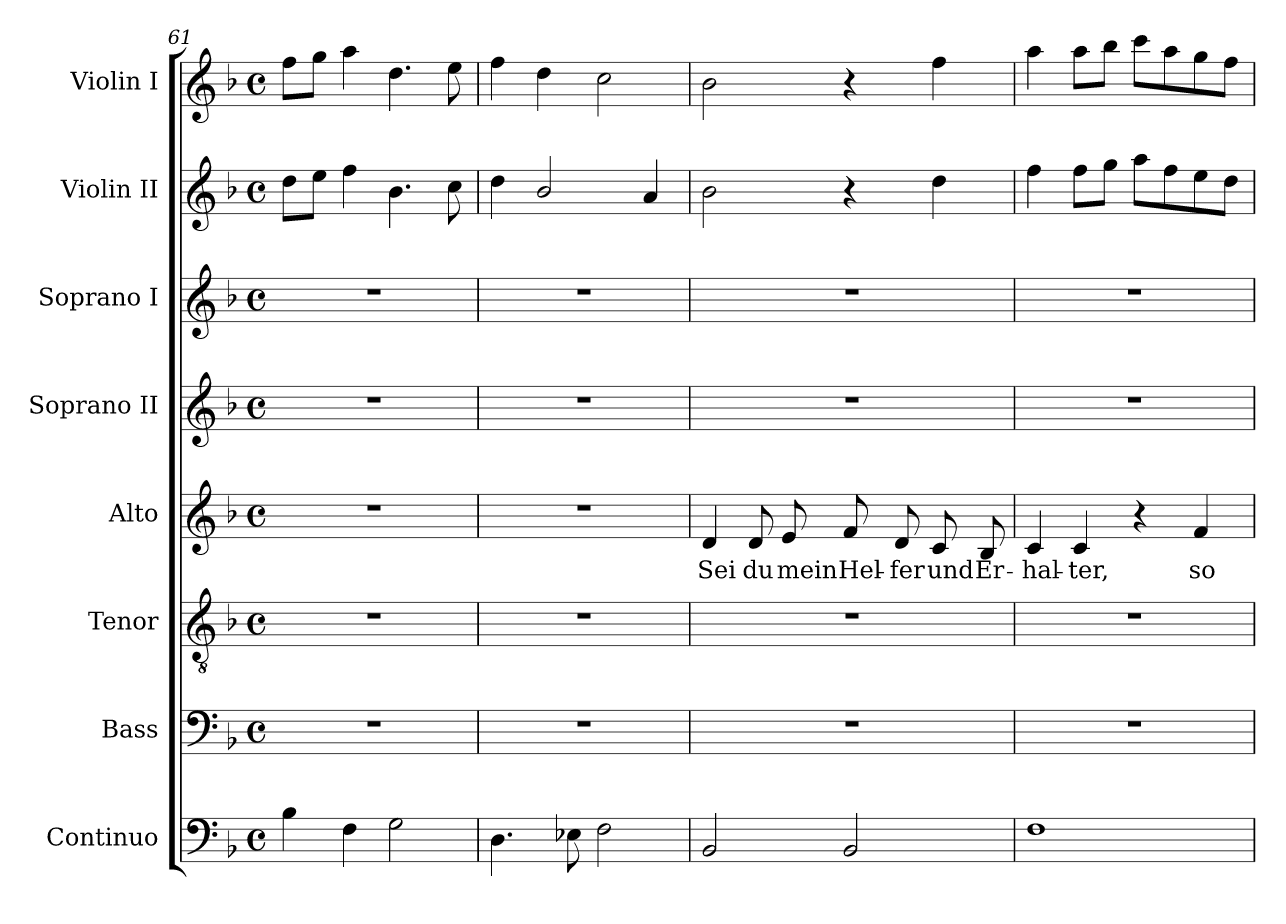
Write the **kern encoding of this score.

**kern	**kern	**kern	**kern	**text	**kern	**kern	**kern	**kern
*part8	*part7	*part6	*part5	*part5	*part4	*part3	*part2	*part1
*staff8	*staff7	*staff6	*staff5	*staff5	*staff4	*staff3	*staff2	*staff1
*I"Continuo	*I"Bass	*I"Tenor	*I"Alto	*	*I"Soprano II	*I"Soprano I	*I"Violin II	*I"Violin I
*	*I'B	*I'T	*I'A	*	*I'S II	*I'S I	*I'Vn II	*I'Vn I
*clefF4	*clefF4	*clefGv2	*clefG2	*	*clefG2	*clefG2	*clefG2	*clefG2
*k[b-]	*k[b-]	*k[b-]	*k[b-]	*	*k[b-]	*k[b-]	*k[b-]	*k[b-]
*F:	*F:	*F:	*F:	*	*F:	*F:	*F:	*F:
*M4/4	*M4/4	*M4/4	*M4/4	*	*M4/4	*M4/4	*M4/4	*M4/4
*met(c)	*met(c)	*met(c)	*met(c)	*	*met(c)	*met(c)	*met(c)	*met(c)
=61	=61	=61	=61	=61	=61	=61	=61	=61
4B-	1r	1r	1r	.	1r	1r	8ddL	8ffL
.	.	.	.	.	.	.	8eeJ	8ggJ
4F	.	.	.	.	.	.	4ff	4aa
2G	.	.	.	.	.	.	4.b-	4.dd
.	.	.	.	.	.	.	8cc	8ee
=62	=62	=62	=62	=62	=62	=62	=62	=62
4.D	1r	1r	1r	.	1r	1r	4dd	4ff
.	.	.	.	.	.	.	2b-/	4dd
8E-X	.	.	.	.	.	.	.	.
2F	.	.	.	.	.	.	.	2cc
.	.	.	.	.	.	.	4a	.
=63	=63	=63	=63	=63	=63	=63	=63	=63
!	!	!	!	!LO:LY:b	!	!	!	!
2BB-	1r	1r	4d	Sei	1r	1r	2b-	2b-
!	!	!	!	!LO:LY:b	!	!	!	!
.	.	.	8d	du	.	.	.	.
!	!	!	!	!LO:LY:b	!	!	!	!
.	.	.	8e	mein	.	.	.	.
!	!	!	!	!LO:LY:b	!	!	!	!
2BB-	.	.	8f	Hel-	.	.	4r	4r
!	!	!	!	!LO:LY:b	!	!	!	!
.	.	.	8d	-fer	.	.	.	.
!	!	!	!	!LO:LY:b	!	!	!	!
.	.	.	8c	und	.	.	4dd	4ff
!	!	!	!	!LO:LY:b	!	!	!	!
.	.	.	8B-	Er-	.	.	.	.
=64	=64	=64	=64	=64	=64	=64	=64	=64
!	!	!	!	!LO:LY:b	!	!	!	!
1F	1r	1r	4c	-hal-	1r	1r	4ff	4aa
!	!	!	!	!LO:LY:b	!	!	!	!
.	.	.	4c	-ter,	.	.	8ffL	8aaL
.	.	.	.	.	.	.	8ggJ	8bb-J
.	.	.	4r	.	.	.	8aaL	8cccL
.	.	.	.	.	.	.	8ff	8aa
!	!	!	!	!LO:LY:b	!	!	!	!
.	.	.	4f	so	.	.	8ee	8gg
.	.	.	.	.	.	.	8ddJ	8ffJ
=	=	=	=	=	=	=	=	=
*-	*-	*-	*-	*-	*-	*-	*-	*-
